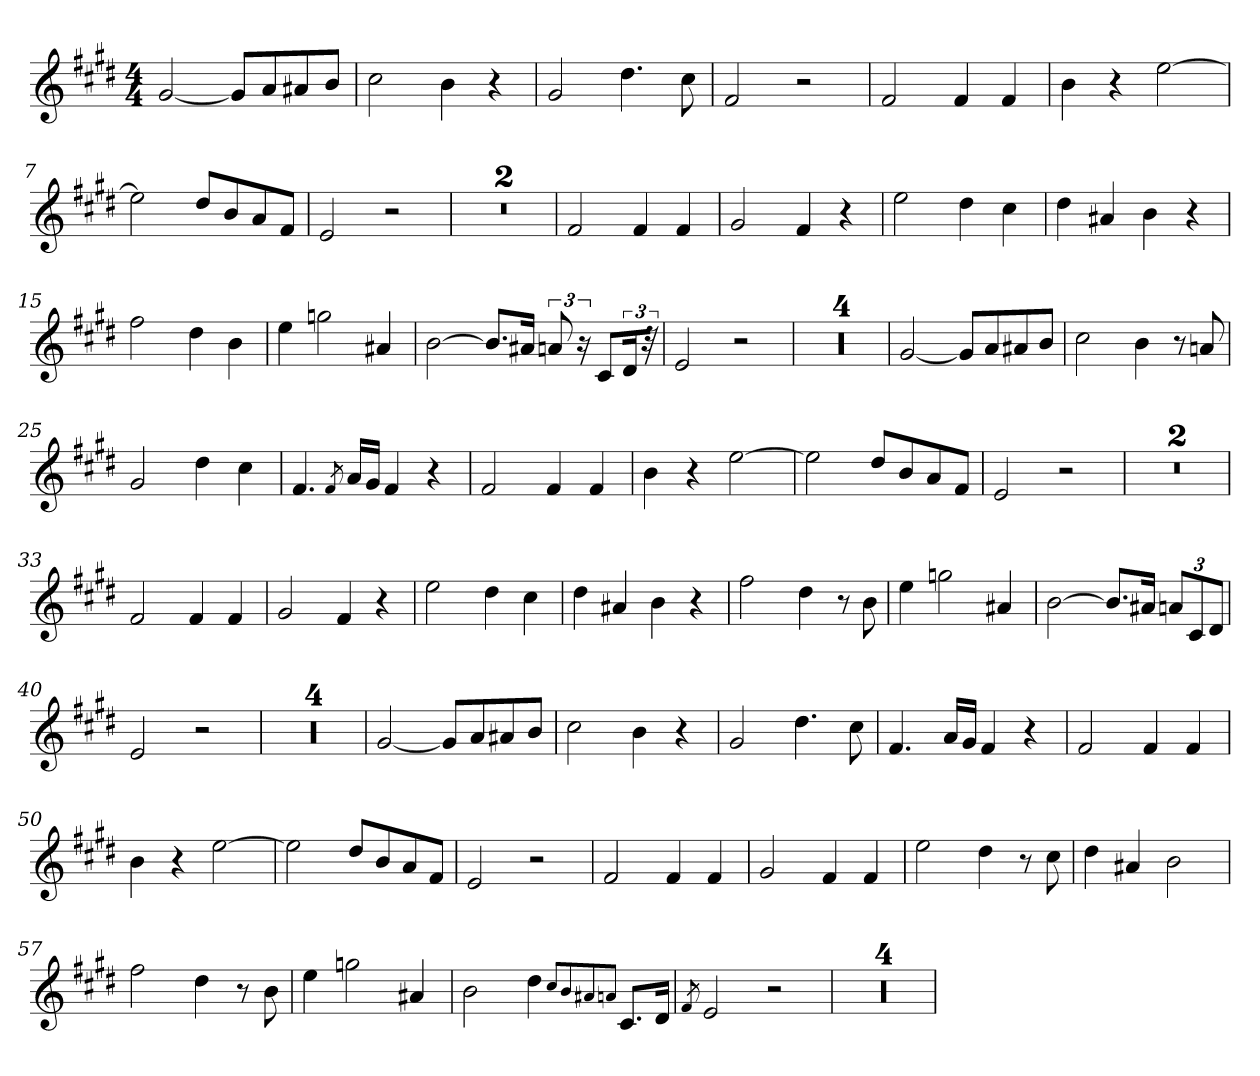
**kern
*part1
*staff1
*clefG2
*k[f#c#g#d#]
*M4/4
=1
[2g#/
8g#/L]
8a/
8a#X/
8b/J
=2
2cc#\
4b\
4r
=3
2g#/
4.dd#\
8cc#\
=4
2f#/
2r
=5
2f#/
4f#/
4f#/
=6
4b\
4r
[2ee\
=7
2ee\]
8dd#/L
8b/
8a/
8f#/J
=8
2e/
2r
=9
1r
=10
1r
=11
2f#/
4f#/
4f#/
=12
2g#/
4f#/
4r
!!LO:LB:g=z
=13
2ee\
4dd#\
4cc#\
=14
4dd#\
4a#X/
4b\
4r
=15
2ff#\
4dd#\
4b\
=16
4ee\
2ggn\
4a#X/
=17
[2b\
8.b/L]
16a#X/Jk
12an/
24r
8c#/L
24d#/Jk
48r
!LO:N:vis=256
192ryy
=18
2e/
2r
=19
1r
=20
1r
=21
1r
=22
1r
!!LO:LB:g=z
=23
[2g#/
8g#/L]
8a/
8a#X/
8b/J
=24
2cc#\
4b\
8r
8an/
=25
2g#/
4dd#\
4cc#\
=26
4.f#/
8qf#/
16a/LL
16g#/JJ
4f#/
4r
=27
2f#/
4f#/
4f#/
=28
4b\
4r
[2ee\
=29
2ee\]
8dd#/L
8b/
8a/
8f#/J
=30
2e/
2r
=31
1r
=32
1r
!!LO:LB:g=z
=33
2f#/
4f#/
4f#/
=34
2g#/
4f#/
4r
=35
2ee\
4dd#\
4cc#\
=36
4dd#\
4a#X/
4b\
4r
=37
2ff#\
4dd#\
8r
8b\
=38
4ee\
2ggn\
4a#X/
=39
[2b\
8.b/L]
16a#X/Jk
*Xbrackettup
12an/L
12c#/
12d#/J
=40
2e/
2r
=41
1r
=42
1r
=43
1r
!!LO:LB:g=z
=44
1r
=45
[2g#/
8g#/L]
8a/
8a#X/
8b/J
=46
2cc#\
4b\
4r
=47
2g#/
4.dd#\
8cc#\
=48
4.f#/
16a/LL
16g#/JJ
4f#/
4r
=49
2f#/
4f#/
4f#/
=50
4b\
4r
[2ee\
=51
2ee\]
8dd#/L
8b/
8a/
8f#/J
=52
2e/
2r
=53
2f#/
4f#/
4f#/
=54
2g#/
4f#/
4f#/
!!LO:LB:g=z
=55
2ee\
4dd#\
8r
8cc#\
=56
4dd#\
4a#X/
2b\
=57
2ff#\
4dd#\
8r
8b\
=58
4ee\
2ggn\
4a#X/
=59
2b\
4dd#\
8qcc#/L
8qb/
8qa#X/
8qan/J
8.c#/L
16d#/Jk
=60
8qf#/
2e/
2r
=61
1r
=62
1r
=63
1r
=64
1r
=
*-
